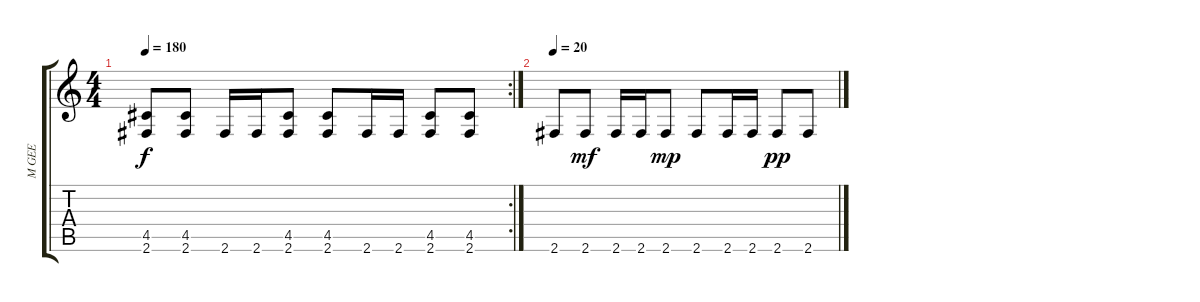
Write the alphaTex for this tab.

\track ("M GEE" "M GEE") {instrument distortionguitar}
\staff {score tabs}
\tuning (E4 B3 G3 D3 A2 E2) {hide}
\rc 2
\ts (4 4)
\tempo 180
\clef g2
\ks c
(4.5 2.6).8{dy f} (4.5 2.6).8 2.6.16 2.6.16 (4.5 2.6).8 (4.5 2.6).8 2.6.16 2.6.16 (4.5 2.6).8 (4.5 2.6).8 |
\tempo 20
2.6.8 2.6.8{dy mf} 2.6.16 2.6.16 2.6.8{dy mp} 2.6.8 2.6.16 2.6.16 2.6.8{dy pp} 2.6.8
